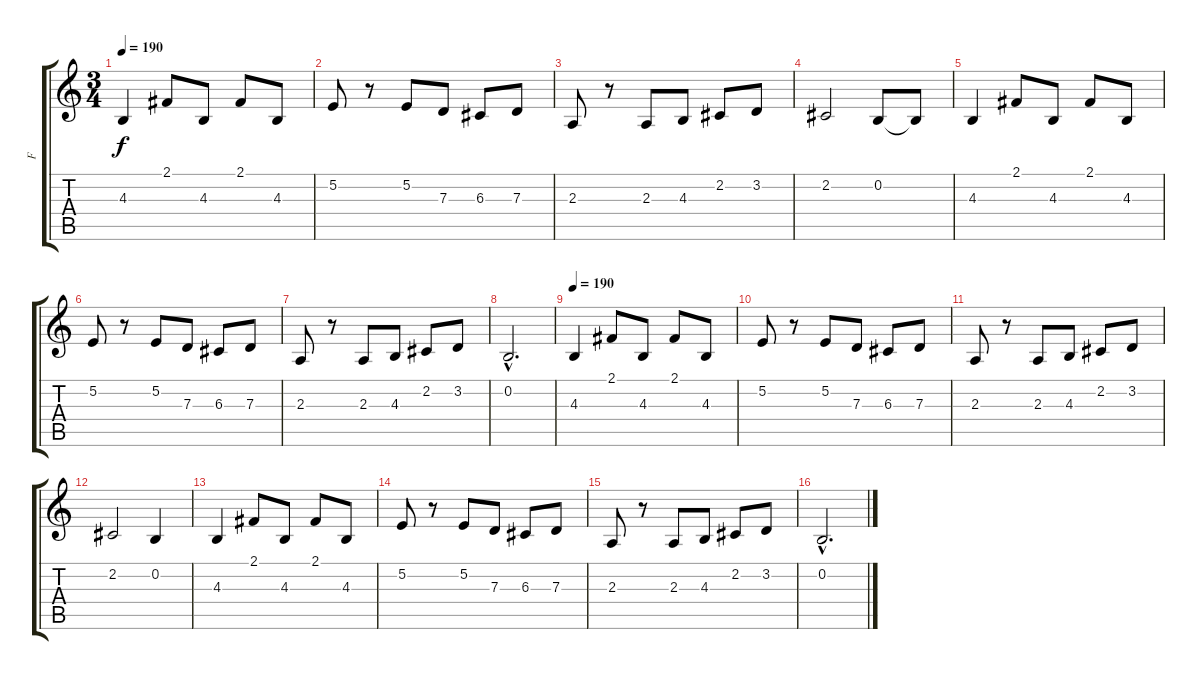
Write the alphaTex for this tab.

\track ("F" "F") {instrument accordion}
\staff {score tabs}
\tuning (E4 B3 G3 D3 A2 E2) {hide}
\ts (3 4)
\tempo 200
\tempo 190
\clef g2
\ks c
4.3.4{dy f} 2.1.8 4.3.8 2.1.8 4.3.8 |
5.2.8 r.8 5.2.8 7.3.8 6.3.8 7.3.8 |
2.3.8 r.8 2.3.8 4.3.8 2.2.8 3.2.8 |
2.2.2 0.2.8 0.2{t}.8 |
4.3.4 2.1.8 4.3.8 2.1.8 4.3.8 |
5.2.8 r.8 5.2.8 7.3.8 6.3.8 7.3.8 |
2.3.8 r.8 2.3.8 4.3.8 2.2.8 3.2.8 |
0.2{hac}.2{d} |
\tempo 190
4.3.4 2.1.8 4.3.8 2.1.8 4.3.8 |
5.2.8 r.8 5.2.8 7.3.8 6.3.8 7.3.8 |
2.3.8 r.8 2.3.8 4.3.8 2.2.8 3.2.8 |
2.2.2 0.2.4 |
4.3.4 2.1.8 4.3.8 2.1.8 4.3.8 |
5.2.8 r.8 5.2.8 7.3.8 6.3.8 7.3.8 |
2.3.8 r.8 2.3.8 4.3.8 2.2.8 3.2.8 |
0.2{hac}.2{d}
